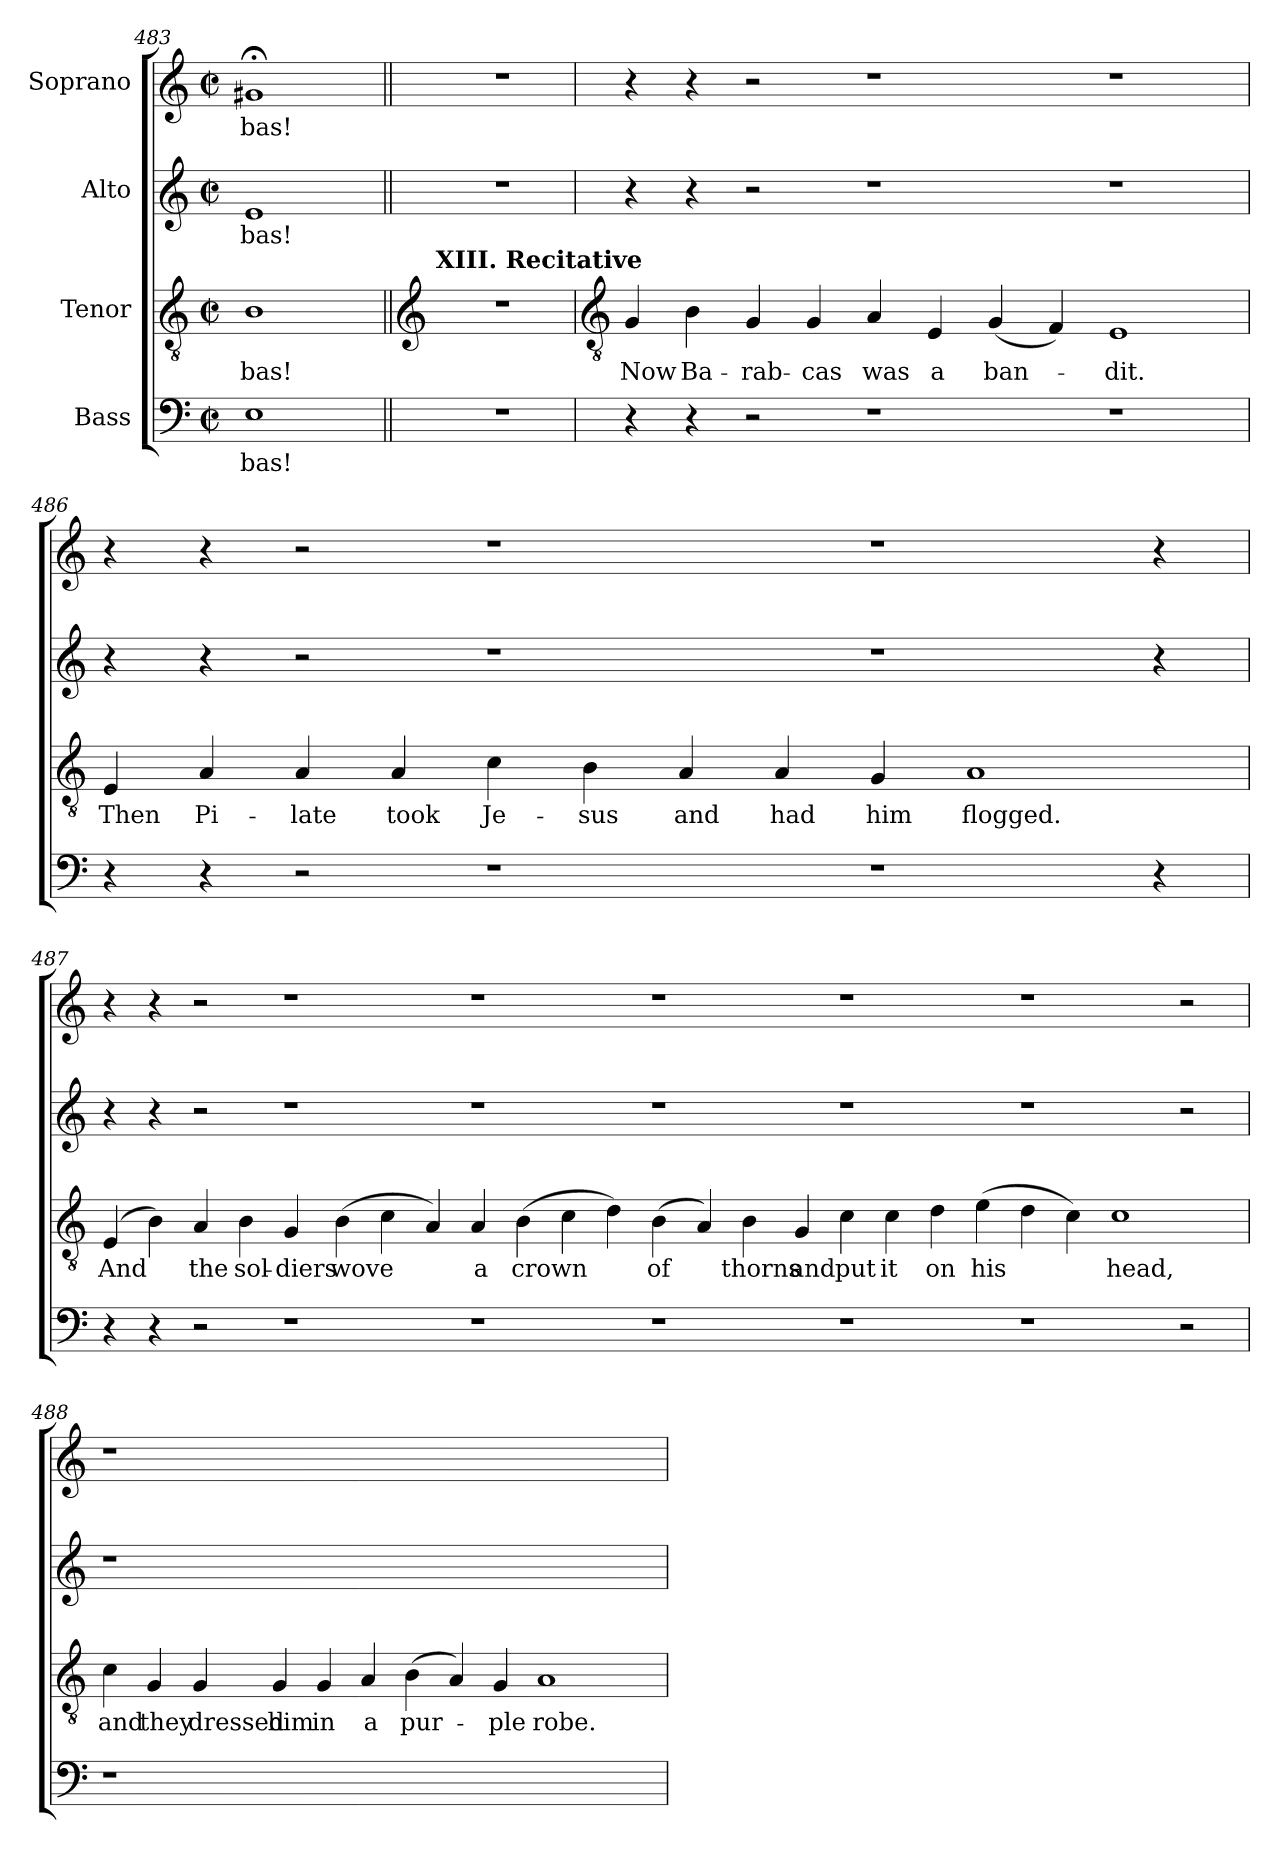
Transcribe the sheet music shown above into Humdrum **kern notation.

**kern	**text	**kern	**text	**kern	**text	**kern	**text
*part4	*part4	*part3	*part3	*part2	*part2	*part1	*part1
*staff4	*staff4	*staff3	*staff3	*staff2	*staff2	*staff1	*staff1
*I"Bass	*	*I"Tenor	*	*I"Alto	*	*I"Soprano	*
*clefF4	*	*clefGv2	*	*clefG2	*	*clefG2	*
*	*	*ITrd7c12	*	*	*	*	*
*k[]	*	*k[]	*	*k[]	*	*k[]	*
*C:	*	*C:	*	*C:	*	*C:	*
*M2/2	*	*M2/2	*	*M2/2	*	*M2/2	*
*met(c|)	*	*met(c|)	*	*met(c|)	*	*met(c|)	*
=483	=483	=483	=483	=483	=483	=483	=483
!	!LO:LY:b:color=#000000	!	!	!	!	!	!
!	!	!	!LO:LY:b:color=#000000	!	!	!	!
!	!	!	!	!	!LO:LY:b:color=#000000	!	!
!	!	!	!	!	!	!	!LO:LY:b:color=#000000
1Ei	-bas!	1BBi	-bas!	1ei	-bas!	1g#X;i	-bas!
!!LO:PB:g=z
=484||	=484||	=484||	=484||	=484||	=484||	=484||	=484||
*	*	*stria0	*	*	*	*	*
*	*	*clefG2	*	*	*	*	*
!	!	!LO:TX:a:B:t=XIII. Recitative	!	!	!	!	!
1r	.	1r	.	1r	.	1r	.
=485	=485	=485	=485	=485	=485	=485	=485
*	*	*clefGv2	*	*	*	*	*
!	!	!	!LO:LY:b:color=#000000	!	!	!	!
4r	.	4GGi/	Now	4r	.	4r	.
!	!	!	!LO:LY:b:color=#000000	!	!	!	!
4r	.	4BBi\	Ba-	4r	.	4r	.
!	!	!	!LO:LY:b:color=#000000	!	!	!	!
2r	.	4GGi/	-rab-	2r	.	2r	.
!	!	!	!LO:LY:b:color=#000000	!	!	!	!
.	.	4GGi/	-cas	.	.	.	.
!	!	!	!LO:LY:b:color=#000000	!	!	!	!
1r	.	4AAi/	was	1r	.	1r	.
!	!	!	!LO:LY:b:color=#000000	!	!	!	!
.	.	4EEi/	a	.	.	.	.
!	!	!	!LO:LY:b:color=#000000	!	!	!	!
.	.	(4GGi/	ban-	.	.	.	.
.	.	4FFi/)	.	.	.	.	.
!	!	!	!LO:LY:b:color=#000000	!	!	!	!
1r	.	1EEi	-dit.	1r	.	1r	.
=486	=486	=486	=486	=486	=486	=486	=486
!	!	!	!LO:LY:b:color=#000000	!	!	!	!
4r	.	4EEi/	Then	4r	.	4r	.
!	!	!	!LO:LY:b:color=#000000	!	!	!	!
4r	.	4AAi/	Pi-	4r	.	4r	.
!	!	!	!LO:LY:b:color=#000000	!	!	!	!
2r	.	4AAi/	-late	2r	.	2r	.
!	!	!	!LO:LY:b:color=#000000	!	!	!	!
.	.	4AAi/	took	.	.	.	.
!	!	!	!LO:LY:b:color=#000000	!	!	!	!
1r	.	4Ci\	Je-	1r	.	1r	.
!	!	!	!LO:LY:b:color=#000000	!	!	!	!
.	.	4BBi\	-sus	.	.	.	.
!	!	!	!LO:LY:b:color=#000000	!	!	!	!
.	.	4AAi/	and	.	.	.	.
!	!	!	!LO:LY:b:color=#000000	!	!	!	!
.	.	4AAi/	had	.	.	.	.
!	!	!	!LO:LY:b:color=#000000	!	!	!	!
1r	.	4GGi/	him	1r	.	1r	.
!	!	!	!LO:LY:b:color=#000000	!	!	!	!
.	.	1AAi	flogged.	.	.	.	.
4r	.	.	.	4r	.	4r	.
!!LO:LB:g=z
=487	=487	=487	=487	=487	=487	=487	=487
!	!	!	!LO:LY:b:color=#000000	!	!	!	!
4r	.	(4EEi/	And	4r	.	4r	.
4r	.	4BBi\)	.	4r	.	4r	.
!	!	!	!LO:LY:b:color=#000000	!	!	!	!
2r	.	4AAi/	the	2r	.	2r	.
!	!	!	!LO:LY:b:color=#000000	!	!	!	!
.	.	4BBi\	sol-	.	.	.	.
!	!	!	!LO:LY:b:color=#000000	!	!	!	!
1r	.	4GGi/	-diers	1r	.	1r	.
!	!	!	!LO:LY:b:color=#000000	!	!	!	!
.	.	(4BBi\	wove	.	.	.	.
.	.	4Ci\	.	.	.	.	.
.	.	4AAi/)	.	.	.	.	.
!	!	!	!LO:LY:b:color=#000000	!	!	!	!
1r	.	4AAi/	a	1r	.	1r	.
!	!	!	!LO:LY:b:color=#000000	!	!	!	!
.	.	(4BBi\	crown	.	.	.	.
.	.	4Ci\	.	.	.	.	.
.	.	4Di\)	.	.	.	.	.
!	!	!	!LO:LY:b:color=#000000	!	!	!	!
1r	.	(4BBi\	of	1r	.	1r	.
.	.	4AAi/)	.	.	.	.	.
!	!	!	!LO:LY:b:color=#000000	!	!	!	!
.	.	4BBi\	thorns	.	.	.	.
!	!	!	!LO:LY:b:color=#000000	!	!	!	!
.	.	4GGi/	and	.	.	.	.
!	!	!	!LO:LY:b:color=#000000	!	!	!	!
1r	.	4Ci\	put	1r	.	1r	.
!	!	!	!LO:LY:b:color=#000000	!	!	!	!
.	.	4Ci\	it	.	.	.	.
!	!	!	!LO:LY:b:color=#000000	!	!	!	!
.	.	4Di\	on	.	.	.	.
!	!	!	!LO:LY:b:color=#000000	!	!	!	!
.	.	(4Ei\	his	.	.	.	.
1r	.	4Di\	.	1r	.	1r	.
.	.	4Ci\)	.	.	.	.	.
!	!	!	!LO:LY:b:color=#000000	!	!	!	!
.	.	1Ci	head,	.	.	.	.
2r	.	.	.	2r	.	2r	.
!!LO:LB:g=z
=488	=488	=488	=488	=488	=488	=488	=488
!LO:N:vis=1	!	!	!	!	!	!	!
!	!	!	!LO:LY:b:color=#000000	!LO:N:vis=1	!	!LO:N:vis=1	!
1r	.	4Ci\	and	1r	.	1r	.
!	!	!	!LO:LY:b:color=#000000	!	!	!	!
.	.	4GGi/	they	.	.	.	.
!	!	!	!LO:LY:b:color=#000000	!	!	!	!
.	.	4GGi/	dressed	.	.	.	.
!	!	!	!LO:LY:b:color=#000000	!	!	!	!
.	.	4GGi/	him	.	.	.	.
!	!	!	!LO:LY:b:color=#000000	!	!	!	!
0ryy	.	4GGi/	in	0ryy	.	0ryy	.
!	!	!	!LO:LY:b:color=#000000	!	!	!	!
.	.	4AAi/	a	.	.	.	.
!	!	!	!LO:LY:b:color=#000000	!	!	!	!
.	.	(4BBi\	pur-	.	.	.	.
.	.	4AAi/)	.	.	.	.	.
!	!	!	!LO:LY:b:color=#000000	!	!	!	!
.	.	4GGi/	-ple	.	.	.	.
!	!	!	!LO:LY:b:color=#000000	!	!	!	!
.	.	1AAi	robe.	.	.	.	.
4ryy	.	.	.	4ryy	.	4ryy	.
=	=	=	=	=	=	=	=
*-	*-	*-	*-	*-	*-	*-	*-
